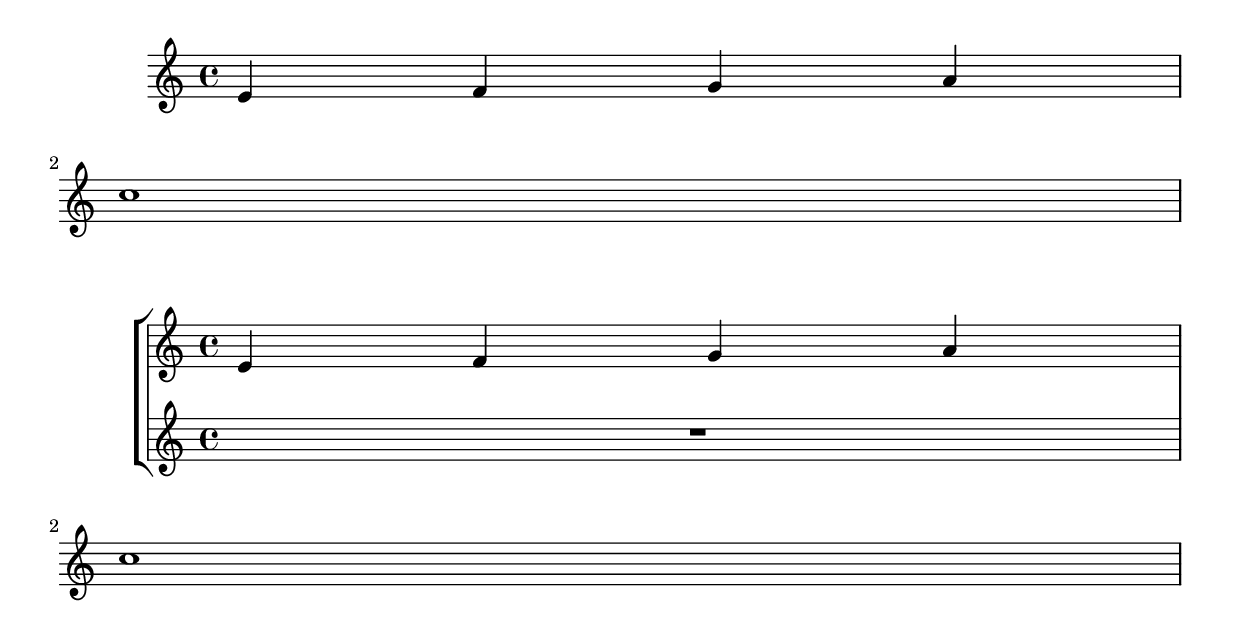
%% DO NOT EDIT this file manually; it is automatically
%% generated from LSR http://lsr.dsi.unimi.it
%% Make any changes in LSR itself, or in Documentation/snippets/new/ ,
%% and then run scripts/auxiliar/makelsr.py
%%
%% This file is in the public domain.
\version "2.14.0"

\header {
  lsrtags = "staff-notation, tweaks-and-overrides, breaks"

%% Translation of GIT committish: 59caa3adce63114ca7972d18f95d4aadc528ec3d
  texidoces = "
El primer pentagrama vacío también se puede suprimir de la
partitura estableciendo la propiedad @code{remove-first} de
@code{VerticalAxisGroup}.  Esto se puede hacer globalmente dentro
del bloque @code{\\layout}, o localmente dentro del pentagrama
concreto que se quiere suprimir.  En este último caso, tenemos que
especificar el contexto (@code{Staff} se aplica sólo al pentagrama
actual) delante de la propiedad.

El pentagrama inferior del segundo grupo no se elimina, porque el
ajuste sólo se aplica al pentagrama concreto dentro del que se
escribe.

"
  doctitlees = "Quitar la primera línea vacía"


%% Translation of GIT committish: 0a868be38a775ecb1ef935b079000cebbc64de40
  texidocde = "
Ein leeres Notensystem kann auch aus der ersten Zeile einer Partitur
entfernt werden, indem die Eigenschaft @code{remove-first} der
@code{VerticalAxisGroup}-Eigenschaft eingesetzt wird.  Das kann
man global in einer @code{\\layout}-Umgebung oder lokal in dem
bestimmten Notensystem machen, das entfernt werden soll.  In letzterem
Fall muss man den Kontext angeben.

Das untere Notensystem der zweiten Systemgruppe wird nicht entfernt,
weil in die Einstellungen in dem Schnipsel nur für das eine Notensystem
gültig sind.

"
  doctitlede = "Die erste leere Notenzeile auch entfernen"

%% Translation of GIT committish: 4ab2514496ac3d88a9f3121a76f890c97cedcf4e
  texidocfr = "
Par défaut, le premier système comportera absolument toutes les portées.
Si vous voulez masquer les portées vides y compris pour le premier
système, vous devrez activer la propriété @code{remove-first} du
@code{VerticalAxisGroup}.  Mentionnée dans un bloc @code{\\layout},
cette commande agira de manière globale.  Pour qu'elle ne soit effective
que pour une portée individuelle, vous devrez également spécifier le
contexte (@code{Staff} pour qu'il ne concerne que la portée en cours) en
préfixe de la propriété.

La première ligne inférieure du deuxième @code{StaffGroup} est bien
présente, pour la simple raison que le réglage en question ne s'applique
qu'à la portée dans laquelle il a été inscrit.

"
  doctitlefr = "Masquage de la première ligne si elle est vide"


  texidoc = "
The first empty staff can also be removed from the score by setting the
@code{VerticalAxisGroup} property @code{remove-first}. This can be done
globally inside the @code{\\layout} block, or locally inside the
specific staff that should be removed.  In the latter case, you have to
specify the context (@code{Staff} applies only to the current staff) in
front of the property.

The lower staff of the second staff group is not removed, because the
setting applies only to the specific staff inside of which it is
written.

"
  doctitle = "Removing the first empty line"
} % begin verbatim

\layout {
  \context {
    \Staff \RemoveEmptyStaves
    % To use the setting globally, uncomment the following line:
    % \override VerticalAxisGroup #'remove-first = ##t
  }
}
\new StaffGroup <<
  \new Staff \relative c' {
    e4 f g a \break
    c1
  }
  \new Staff {
    % To use the setting globally, comment this line,
    % uncomment the line in the \layout block above
    \override Staff.VerticalAxisGroup #'remove-first = ##t
    R1 \break
    R
  }
>>
\new StaffGroup <<
  \new Staff \relative c' {
    e4 f g a \break
    c1
  }
  \new Staff {
    R1 \break
    R
  }
>>

